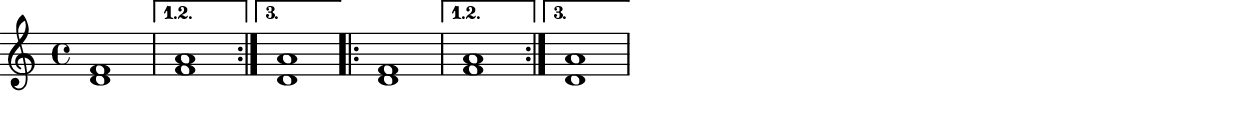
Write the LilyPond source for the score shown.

%% Generated by lilypond-book
%% Options: [exampleindent=10.16\mm,indent=0\mm,line-width=160\mm]
\include "lilypond-book-preamble.ly"


% ****************************************************************
% Start cut-&-pastable-section
% ****************************************************************

#(ly:set-option 'eps-box-padding 3.000000)



\paper {
  indent = 0\mm
  line-width = 160\mm
  % offset the left padding, also add 1mm as lilypond creates cropped
  % images with a little space on the right
  line-width = #(- line-width (* mm  3.000000) (* mm 1))
}

\layout {
  
}




% ****************************************************************
% ly snippet:
% ****************************************************************
\sourcefilename "/lilypond-2.23.82/input/regression/volta-spec-volta-in-unfold.ly"
\sourcefileline 0
\version "2.23.0"

#(ly:set-option 'warning-as-error #t)

\header {
  texidoc="@code{\\volta} pertains to the innermost repeat.  In this case,
alternative notes are inside a volta repeat, so they are engraved as
chords even though the volta repeat is inside an unfolded repeat."
}

\new Voice \fixed c' {
  \repeat unfold 2 {
    \repeat volta 3 {
      <<
        \volta 1,2 d1
        \volta 3 f
      >>
    } \alternative {
      <<
        \volta 1 f1
        \volta 2 a
      >>
      <d a>
    }
  }
}



% ****************************************************************
% end ly snippet
% ****************************************************************
